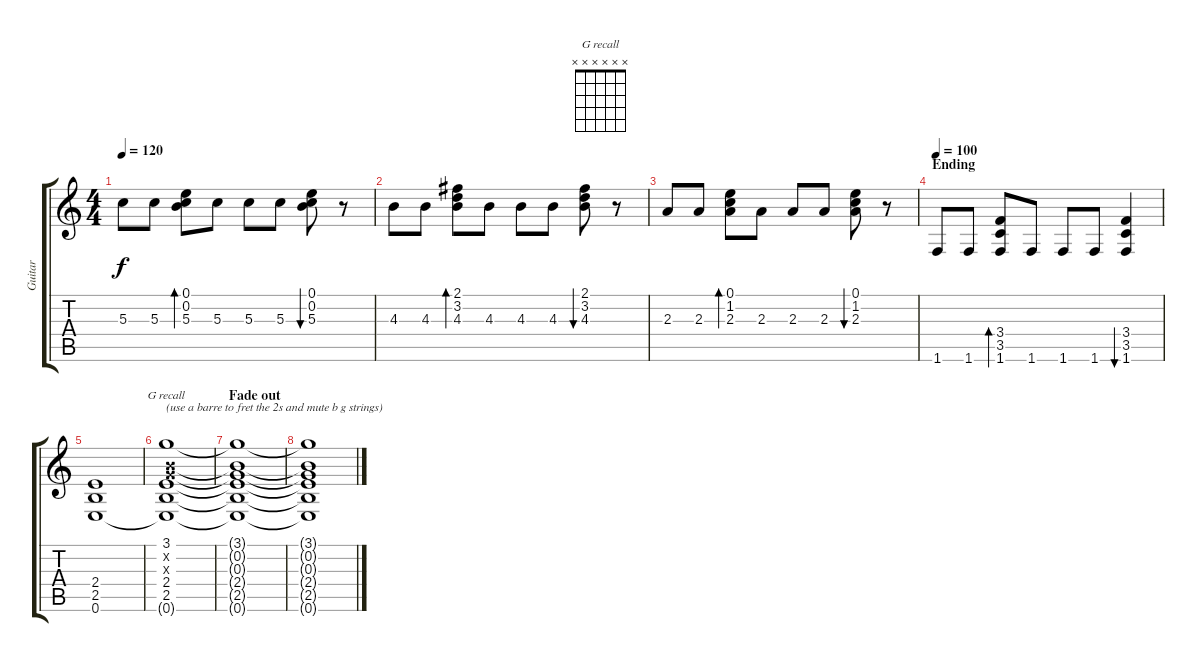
\track ("Guitar" "Guitar") {instrument overdrivenguitar}
\staff {score tabs}
\tuning (E4 B3 G3 D3 A2 E2) {hide}
\chord ("G recall" x x x x x x)
\ts (4 4)
\tempo 120
\clef g2
\ks c
5.3.8{dy f} 5.3.8 (0.1 0.2 5.3).8{bd 60} 5.3.8 5.3.8 5.3.8 (0.1 0.2 5.3).8{bu 60} r.8 |
4.3.8 4.3.8 (2.1 3.2 4.3).8{bd 60} 4.3.8 4.3.8 4.3.8 (2.1 3.2 4.3).8{bu 60} r.8 |
2.3.8 2.3.8 (0.1 1.2 2.3).8{bd 60} 2.3.8 2.3.8 2.3.8 (0.1 1.2 2.3).8{bu 60} r.8 |
\section ("" "Ending")
\tempo 100
1.6.8 1.6.8 (3.4 3.5 1.6).8{bd 60} 1.6.8 1.6.8 1.6.8 (3.4 3.5 1.6).4{bu 60} |
(2.4 2.5 0.6).1 |
(3.1 0.2{x} 0.3{x} 2.4 2.5 0.6{t}).1{ch "G recall" txt "(use a barre to fret the 2s and mute b g strings)"} |
\section ("" "Fade out")
(3.1{t} 0.2{t} 0.3{t} 2.4{t} 2.5{t} 0.6{t}).1 |
(3.1{t} 0.2{t} 0.3{t} 2.4{t} 2.5{t} 0.6{t}).1
